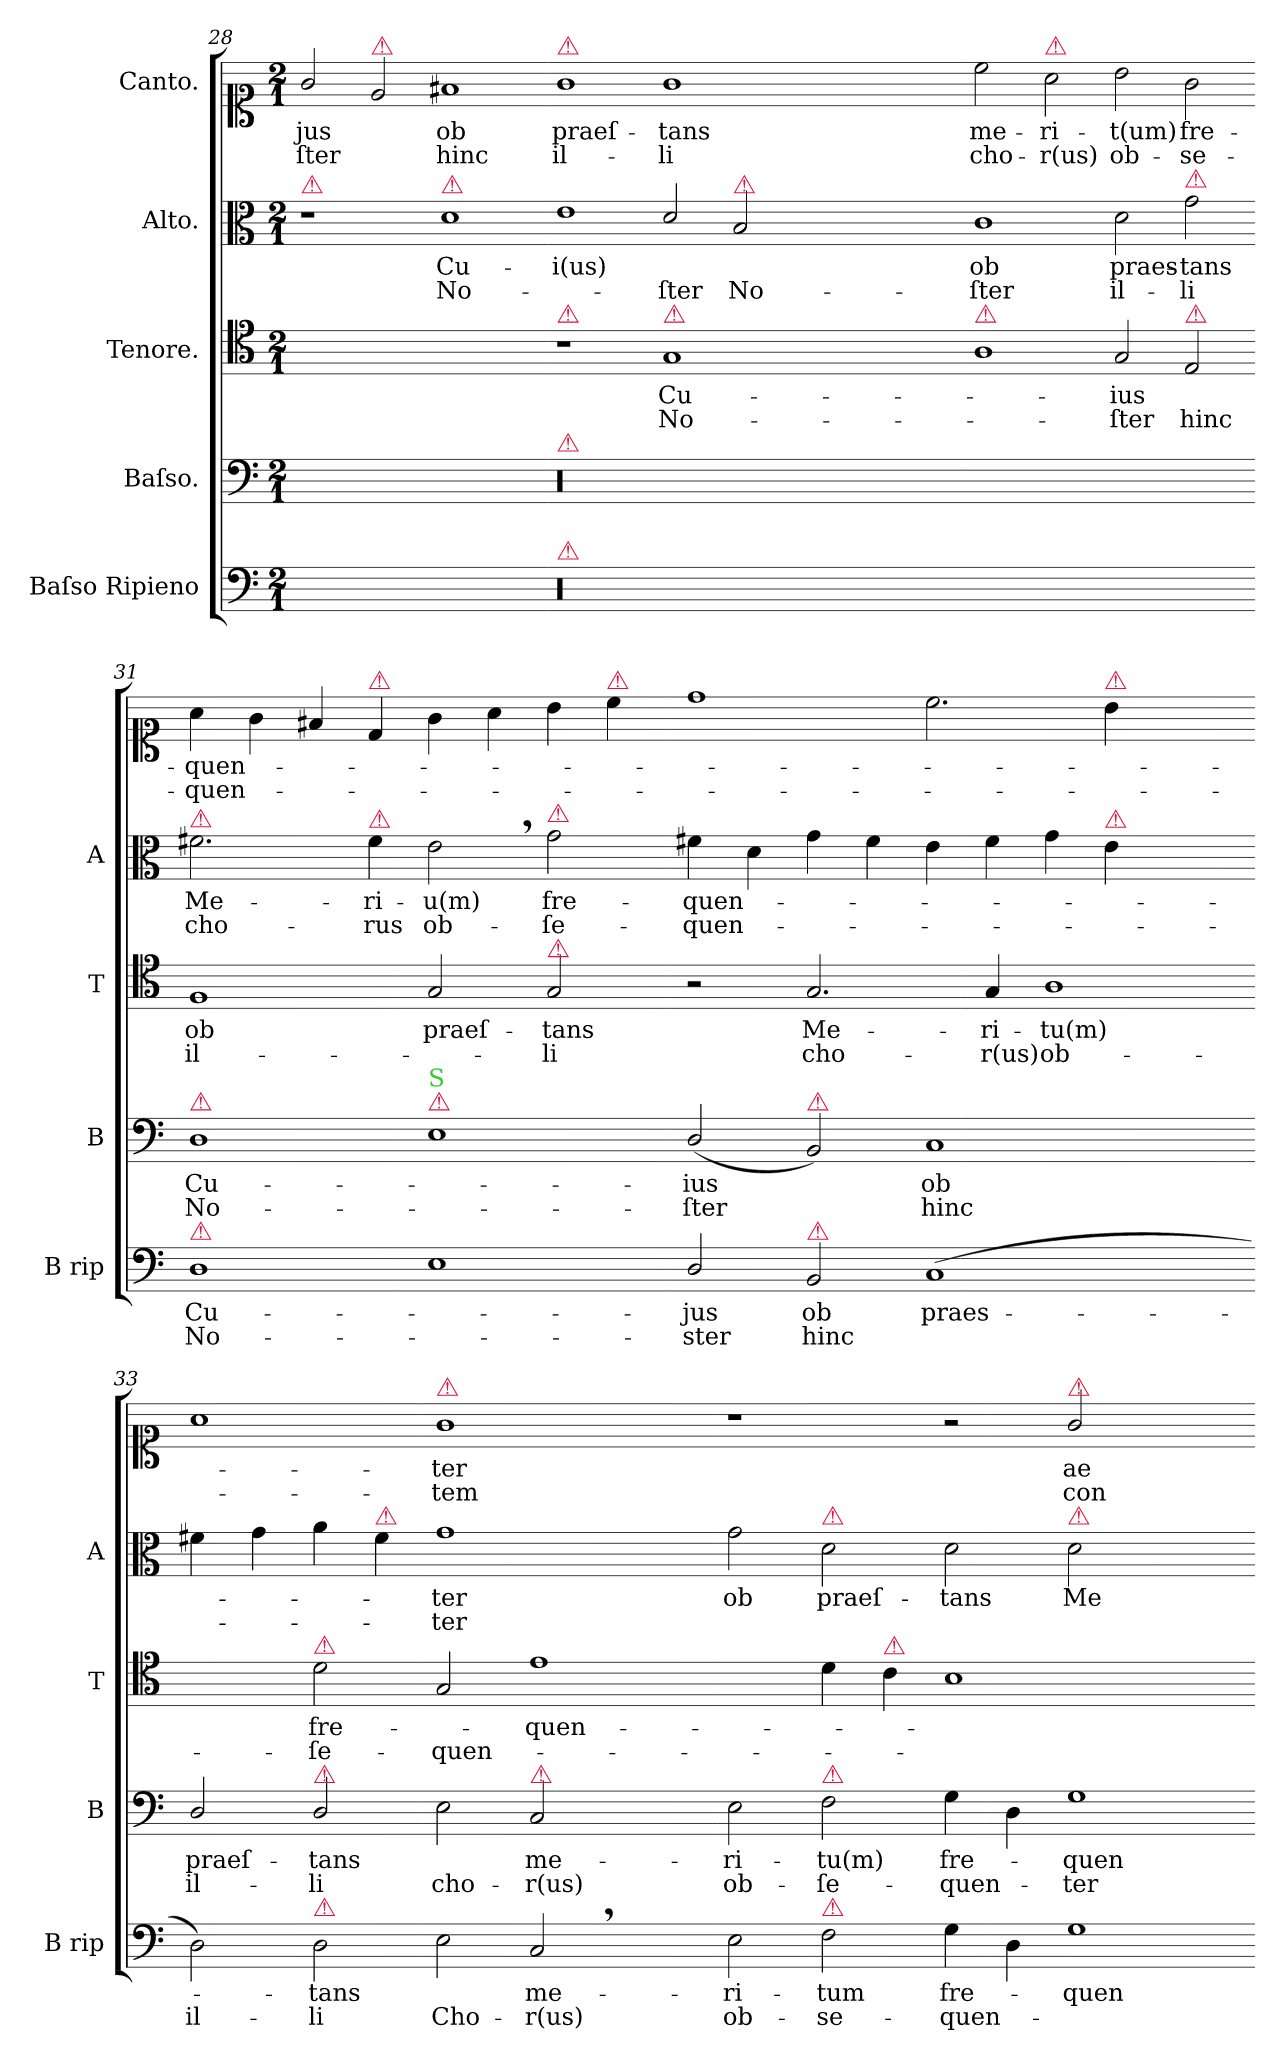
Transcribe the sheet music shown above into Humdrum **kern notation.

**kern	**text	**text	**kern	**text	**text	**kern	**text	**text	**kern	**text	**text	**kern	**text	**text
*part5	*part5	*part5	*part4	*part4	*part4	*part3	*part3	*part3	*part2	*part2	*part2	*part1	*part1	*part1
*staff5	*staff5	*staff5	*staff4	*staff4	*staff4	*staff3	*staff3	*staff3	*staff2	*staff2	*staff2	*staff1	*staff1	*staff1
*I"Baſso Ripieno	*	*	*I"Baſso.	*	*	*I"Tenore.	*	*	*I"Alto.	*	*	*I"Canto.	*	*
*I'B rip	*	*	*I'B	*	*	*I'T	*	*	*I'A	*	*	*	*	*
*clefF4	*	*	*clefF4	*	*	*clefC4	*	*	*clefC3	*	*	*clefC1	*	*
*k[]	*	*	*k[]	*	*	*k[]	*	*	*k[]	*	*	*k[]	*	*
*M2/1	*	*	*M2/1	*	*	*M2/1	*	*	*M2/1	*	*	*M2/1	*	*
=28	=28	=28	=28	=28	=28	=28	=28	=28	=28	=28	=28	=28	=28	=28
!	!	!	!	!	!	!	!	!	!LO:TX:a:color=crimson:t=⚠	!	!	!	!	!
0ryy	.	.	0ryy	.	.	0ryy	.	.	1r	.	.	2g/	-jus	-ſter
!	!	!	!	!	!	!	!	!	!	!	!	!LO:TX:a:color=crimson:t=⚠	!	!
.	.	.	.	.	.	.	.	.	.	.	.	2e/	.	.
!	!	!	!	!	!	!	!	!	!LO:TX:a:color=crimson:t=⚠	!	!	!	!	!
.	.	.	.	.	.	.	.	.	1d	Cu-	No-	1f#X	ob	hinc
=29-	=29-	=29-	=29-	=29-	=29-	=29-	=29-	=29-	=29-	=29-	=29-	=29-	=29-	=29-
!	!	!	!	!	!	!	!	!	!	!	!	!LO:TX:a:color=crimson:t=⚠	!	!
!	!	!	!	!	!	!LO:TX:a:color=crimson:t=⚠	!	!	!	!	!	!	!	!
!	!	!	!LO:TX:a:color=crimson:t=⚠	!	!	!	!	!	!	!	!	!	!	!
!LO:TX:a:color=crimson:t=⚠	!	!	!	!	!	!	!	!	!	!	!	!	!	!
00r	.	.	00r	.	.	1r	.	.	1e	-i(us)	.	1g	praeſ-	il-
!	!	!	!	!	!	!LO:TX:a:color=crimson:t=⚠	!	!	!	!	!	!	!	!
.	.	.	.	.	.	1G	Cu-	No-	2d/	.	-ſter	1g	-tans	-li
!	!	!	!	!	!	!	!	!	!LO:TX:a:color=crimson:t=⚠	!	!	!	!	!
!	!	!	!	!	!	!	!	!	!	!	!LO:LY:i	!	!	!
.	.	.	.	.	.	.	.	.	2B/	.	No-	.	.	.
.	.	.	.	.	.	0ryy	.	.	0ryy	.	.	0ryy	.	.
=30-	=30-	=30-	=30-	=30-	=30-	=30-	=30-	=30-	=30-	=30-	=30-	=30-	=30-	=30-
!	!	!	!	!	!	!LO:TX:a:color=crimson:t=⚠	!	!	!	!	!	!	!	!
!	!	!	!	!	!	!	!	!	!	!	!LO:LY:i	!	!	!
0ryy	.	.	0ryy	.	.	1A	.	.	1c	ob	-ſter	2cc\	me-	cho-
!	!	!	!	!	!	!	!	!	!	!	!	!LO:TX:a:color=crimson:t=⚠	!	!
.	.	.	.	.	.	.	.	.	.	.	.	2a\	-ri-	-r(us)
.	.	.	.	.	.	2G/	-ius	-ſter	2d\	praes-	il-	2b\	-t(um)	ob-
!	!	!	!	!	!	!	!	!	!LO:TX:a:color=crimson:t=⚠	!	!	!	!	!
!	!	!	!	!	!	!LO:TX:a:color=crimson:t=⚠	!	!	!	!	!	!	!	!
.	.	.	.	.	.	2E/	.	hinc	2g\	-tans	-li	2g\	fre-	-se-
=31-	=31-	=31-	=31-	=31-	=31-	=31-	=31-	=31-	=31-	=31-	=31-	=31-	=31-	=31-
!	!	!	!	!	!	!	!	!	!LO:TX:a:color=crimson:t=⚠	!	!	!	!	!
!	!	!	!LO:TX:a:color=crimson:t=⚠	!	!	!	!	!	!	!	!	!	!	!
!LO:TX:a:color=crimson:t=⚠	!	!	!	!	!	!	!	!	!	!	!	!	!	!
1D	Cu-	No-	1D	Cu-	No-	1F	ob	il-	2.f#X\	Me-	cho-	4a\	-quen-	-quen-
.	.	.	.	.	.	.	.	.	.	.	.	4g\	.	.
.	.	.	.	.	.	.	.	.	.	.	.	4f#X/	.	.
!	!	!	!	!	!	!	!	!	!	!	!	!LO:TX:a:color=crimson:t=⚠	!	!
!	!	!	!	!	!	!	!	!	!LO:TX:a:color=crimson:t=⚠	!	!	!	!	!
.	.	.	.	.	.	.	.	.	4f#\	-ri-	-rus	4d/	.	.
!	!	!	!LO:TX:a:color=crimson:t=⚠	!	!	!	!	!	!	!	!	!	!	!
!	!	!	!LO:TX:a:color=limegreen:t=S	!	!	!	!	!	!	!	!	!	!	!
1E	.	.	1E	.	.	2G/	praeſ-	.	2e,<\	-u(m)	ob-	4g\	.	.
.	.	.	.	.	.	.	.	.	.	.	.	4a\	.	.
!	!	!	!	!	!	!	!	!	!LO:TX:a:color=crimson:t=⚠	!	!	!	!	!
!	!	!	!	!	!	!LO:TX:a:color=crimson:t=⚠	!	!	!	!	!	!	!	!
.	.	.	.	.	.	2G/	-tans	-li	2g\	fre-	-ſe-	4b\	.	.
!	!	!	!	!	!	!	!	!	!	!	!	!LO:TX:a:color=crimson:t=⚠	!	!
.	.	.	.	.	.	.	.	.	.	.	.	4cc\	.	.
=32-	=32-	=32-	=32-	=32-	=32-	=32-	=32-	=32-	=32-	=32-	=32-	=32-	=32-	=32-
2D/	-jus	-ster	(<2D/	-ius	-ſter	2r	.	.	4f#X\	-quen-	-quen-	1dd	.	.
.	.	.	.	.	.	.	.	.	4d\	.	.	.	.	.
!	!	!	!LO:TX:a:color=crimson:t=⚠	!	!	!	!	!	!	!	!	!	!	!
!LO:TX:a:color=crimson:t=⚠	!	!	!	!	!	!	!	!	!	!	!	!	!	!
2BB/	ob	hinc	2BB/)	.	.	2.G/	Me-	cho-	4g\	.	.	.	.	.
.	.	.	.	.	.	.	.	.	4f#\	.	.	.	.	.
(>1C	praes-	.	1C	ob	hinc	.	.	.	4e\	.	.	2.cc\	.	.
.	.	.	.	.	.	4G/	-ri-	-r(us)	4f#\	.	.	.	.	.
.	.	.	.	.	.	1A\	-tu(m)	ob-	4g\	.	.	.	.	.
!	!	!	!	!	!	!	!	!	!	!	!	!LO:TX:a:color=crimson:t=⚠	!	!
!	!	!	!	!	!	!	!	!	!LO:TX:a:color=crimson:t=⚠	!	!	!	!	!
.	.	.	.	.	.	.	.	.	4e\	.	.	4b\	.	.
2ryy	.	.	2ryy	.	.	.	.	.	2ryy	.	.	2ryy	.	.
=33-	=33-	=33-	=33-	=33-	=33-	=33-	=33-	=33-	=33-	=33-	=33-	=33-	=33-	=33-
2D\)	.	il-	2D/	praeſ-	il-	2ryy	.	.	4f#X\	.	.	1a	.	.
.	.	.	.	.	.	.	.	.	4g\	.	.	.	.	.
!	!	!	!	!	!	!LO:TX:a:color=crimson:t=⚠	!	!	!	!	!	!	!	!
!	!	!	!LO:TX:a:color=crimson:t=⚠	!	!	!	!	!	!	!	!	!	!	!
!LO:TX:a:color=crimson:t=⚠	!	!	!	!	!	!	!	!	!	!	!	!	!	!
2D\	-tans	-li	2D/	-tans	-li	2d\	fre-	-ſe-	4a\	.	.	.	.	.
!	!	!	!	!	!	!	!	!	!LO:TX:a:color=crimson:t=⚠	!	!	!	!	!
.	.	.	.	.	.	.	.	.	4f#\	.	.	.	.	.
!	!	!	!	!	!	!	!	!	!	!	!	!LO:TX:a:color=crimson:t=⚠	!	!
2E\	.	Cho-	2E\	.	cho-	2G/	.	-quen-	1g	-ter	-ter	1g	-ter	-tem
!	!	!	!LO:TX:a:color=crimson:t=⚠	!	!	!	!	!	!	!	!	!	!	!
2C,</	me-	-r(us)	2C/	me-	-r(us)	1e\	-quen-	.	.	.	.	.	.	.
2ryy	.	.	2ryy	.	.	.	.	.	2ryy	.	.	2ryy	.	.
=34-	=34-	=34-	=34-	=34-	=34-	=34-	=34-	=34-	=34-	=34-	=34-	=34-	=34-	=34-
2E\	-ri-	ob-	2E\	-ri-	ob-	2ryy	.	.	2g\	ob	.	1r	.	.
!	!	!	!	!	!	!	!	!	!LO:TX:a:color=crimson:t=⚠	!	!	!	!	!
!	!	!	!LO:TX:a:color=crimson:t=⚠	!	!	!	!	!	!	!	!	!	!	!
!LO:TX:a:color=crimson:t=⚠	!	!	!	!	!	!	!	!	!	!	!	!	!	!
2F\	-tum	-se-	2F\	-tu(m)	-ſe-	4d\	.	.	2d\	praeſ-	.	.	.	.
!	!	!	!	!	!	!LO:TX:a:color=crimson:t=⚠	!	!	!	!	!	!	!	!
.	.	.	.	.	.	4c\	.	.	.	.	.	.	.	.
4G\	fre-	-quen-	4G\	fre-	-quen-	1B	.	.	2d\	-tans	.	2r	.	.
4D\	.	.	4D\	.	.	.	.	.	.	.	.	.	.	.
!	!	!	!	!	!	!	!	!	!	!	!	!LO:TX:a:color=crimson:t=⚠	!	!
!	!	!	!	!	!	!	!	!	!LO:TX:a:color=crimson:t=⚠	!	!	!	!	!
1G\	-quen-	.	1G\	-quen-	-ter	.	.	.	2d\	Me-	.	2g/	ae-	con-
.	.	.	.	.	.	2ryy	.	.	2ryy	.	.	2ryy	.	.
=-	=-	=-	=-	=-	=-	=-	=-	=-	=-	=-	=-	=-	=-	=-
*-	*-	*-	*-	*-	*-	*-	*-	*-	*-	*-	*-	*-	*-	*-
